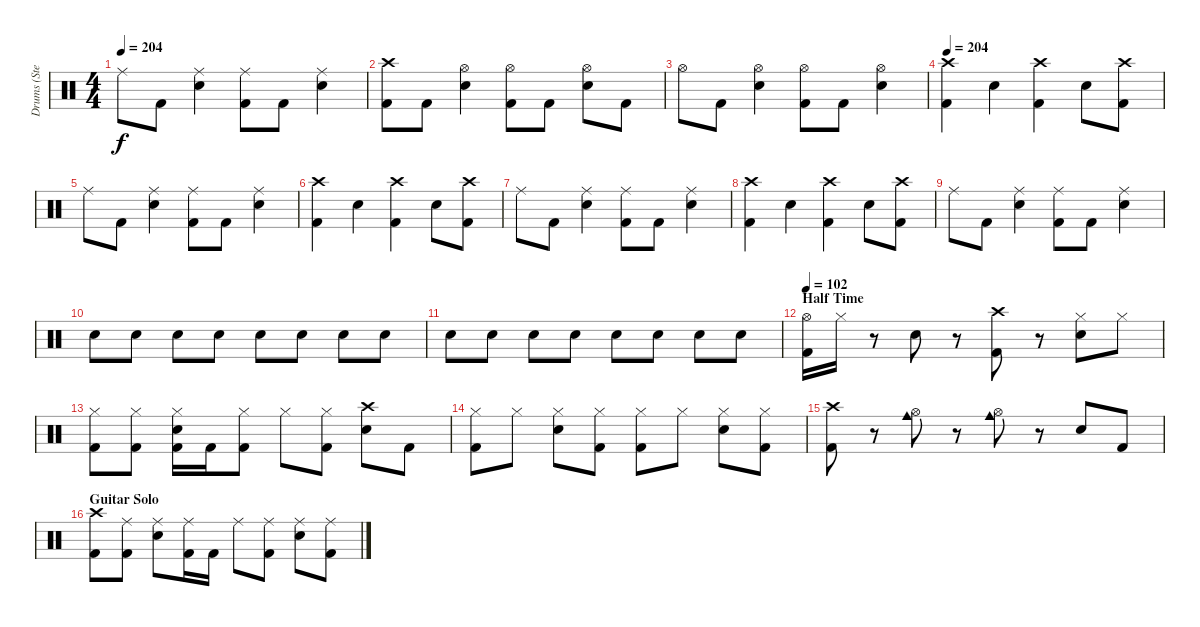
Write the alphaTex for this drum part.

\track ("Drums (Steven)" "Drums (Ste") {instrument percussion}
\staff {score}
\articulation defaults
\ts (4 4)
\tempo 204
\clef neutral
\ks c "Ride (middle)".8{dy f} "Kick (hit) 2".8
("Snare (hit) 2" "Ride (middle)").4 ("Kick (hit) 2" "Ride (middle)").8 "Kick (hit) 2".8 ("Snare (hit) 2" "Ride (middle)").4 |
("Kick (hit) 2" "Crash high (hit)").8 "Kick (hit) 2".8 ("Hi-Hat (open)" "Snare (hit) 2").4 ("Hi-Hat (open)" "Kick (hit) 2").8 "Kick (hit) 2".8 ("Hi-Hat (open)" "Snare (hit) 2").8 "Kick (hit) 2".8 |
"Hi-Hat (open)".8 "Kick (hit) 2".8 ("Hi-Hat (open)" "Snare (hit) 2").4 ("Hi-Hat (open)" "Kick (hit) 2").8 "Kick (hit) 2".8 ("Hi-Hat (open)" "Snare (hit) 2").4 |
\tempo 204
("Kick (hit) 2" "Crash high (hit)").4 "Snare (hit) 2".4 ("Kick (hit) 2" "Crash high (hit)").4 "Snare (hit) 2".8 ("Kick (hit) 2" "Crash high (hit)").8 |
"Ride (middle)".8 "Kick (hit) 2".8 ("Snare (hit) 2" "Ride (middle)").4 ("Kick (hit) 2" "Ride (middle)").8 "Kick (hit) 2".8 ("Snare (hit) 2" "Ride (middle)").4 |
("Kick (hit) 2" "Crash high (hit)").4 "Snare (hit) 2".4 ("Kick (hit) 2" "Crash high (hit)").4 "Snare (hit) 2".8 ("Kick (hit) 2" "Crash high (hit)").8 |
"Ride (middle)".8 "Kick (hit) 2".8 ("Snare (hit) 2" "Ride (middle)").4 ("Kick (hit) 2" "Ride (middle)").8 "Kick (hit) 2".8 ("Snare (hit) 2" "Ride (middle)").4 |
("Kick (hit) 2" "Crash high (hit)").4 "Snare (hit) 2".4 ("Kick (hit) 2" "Crash high (hit)").4 "Snare (hit) 2".8 ("Kick (hit) 2" "Crash high (hit)").8 |
"Ride (middle)".8 "Kick (hit) 2".8 ("Snare (hit) 2" "Ride (middle)").4 ("Kick (hit) 2" "Ride (middle)").8 "Kick (hit) 2".8 ("Snare (hit) 2" "Ride (middle)").4 |
"Snare (hit) 2".8 "Snare (hit) 2".8 "Snare (hit) 2".8 "Snare (hit) 2".8 "Snare (hit) 2".8 "Snare (hit) 2".8 "Snare (hit) 2".8 "Snare (hit) 2".8 |
"Snare (hit) 2".8 "Snare (hit) 2".8 "Snare (hit) 2".8 "Snare (hit) 2".8 "Snare (hit) 2".8 "Snare (hit) 2".8 "Snare (hit) 2".8 "Snare (hit) 2".8 |
\section ("" "Half Time")
\tempo 102
("Hi-Hat (open)" "Kick (hit) 2").16 "Hi-Hat (closed)".16 r.8 "Electric Snare (hit)".8 r.8 ("Kick (hit) 2" "Crash high (hit)").8 r.8 ("Hi-Hat (closed)" "Snare (hit) 2").8 "Hi-Hat (closed)".8 |
("Hi-Hat (closed)" "Kick (hit) 2").8 ("Hi-Hat (closed)" "Kick (hit) 2").8 ("Hi-Hat (closed)" "Snare (hit) 2" "Kick (hit) 2").16 "Kick (hit) 2".16 ("Hi-Hat (closed)" "Kick (hit) 2").8 "Hi-Hat (closed)".8 ("Hi-Hat (closed)" "Kick (hit) 2").8 ("Snare (hit) 2" "Crash high (hit)").8 "Kick (hit) 2".8 |
("Hi-Hat (closed)" "Kick (hit) 2").8 "Hi-Hat (closed)".8 ("Hi-Hat (closed)" "Snare (hit) 2").8 ("Hi-Hat (closed)" "Kick (hit) 2").8 ("Hi-Hat (closed)" "Kick (hit) 2").8 "Hi-Hat (closed)".8 ("Hi-Hat (closed)" "Snare (hit) 2").8 ("Hi-Hat (closed)" "Kick (hit) 2").8 |
("Kick (hit) 2" "Crash high (hit)").8 r.8 ("Hi-Hat (open)" "Cowbell medium (hit)").8 r.8 ("Hi-Hat (open)" "Cowbell medium (hit)").8 r.8 "Electric Snare (hit)".8 "Kick (hit) 2".8 |
\section ("" "Guitar Solo")
("Kick (hit) 2" "Crash high (hit)").8 ("Kick (hit) 2" "Ride (middle)").8 ("Snare (hit) 2" "Ride (middle)").8 ("Kick (hit) 2" "Ride (middle)").16 "Kick (hit) 2".16 "Ride (middle)".8 ("Kick (hit) 2" "Ride (middle)").8 ("Snare (hit) 2" "Ride (middle)").8 ("Kick (hit) 2" "Ride (middle)").8
